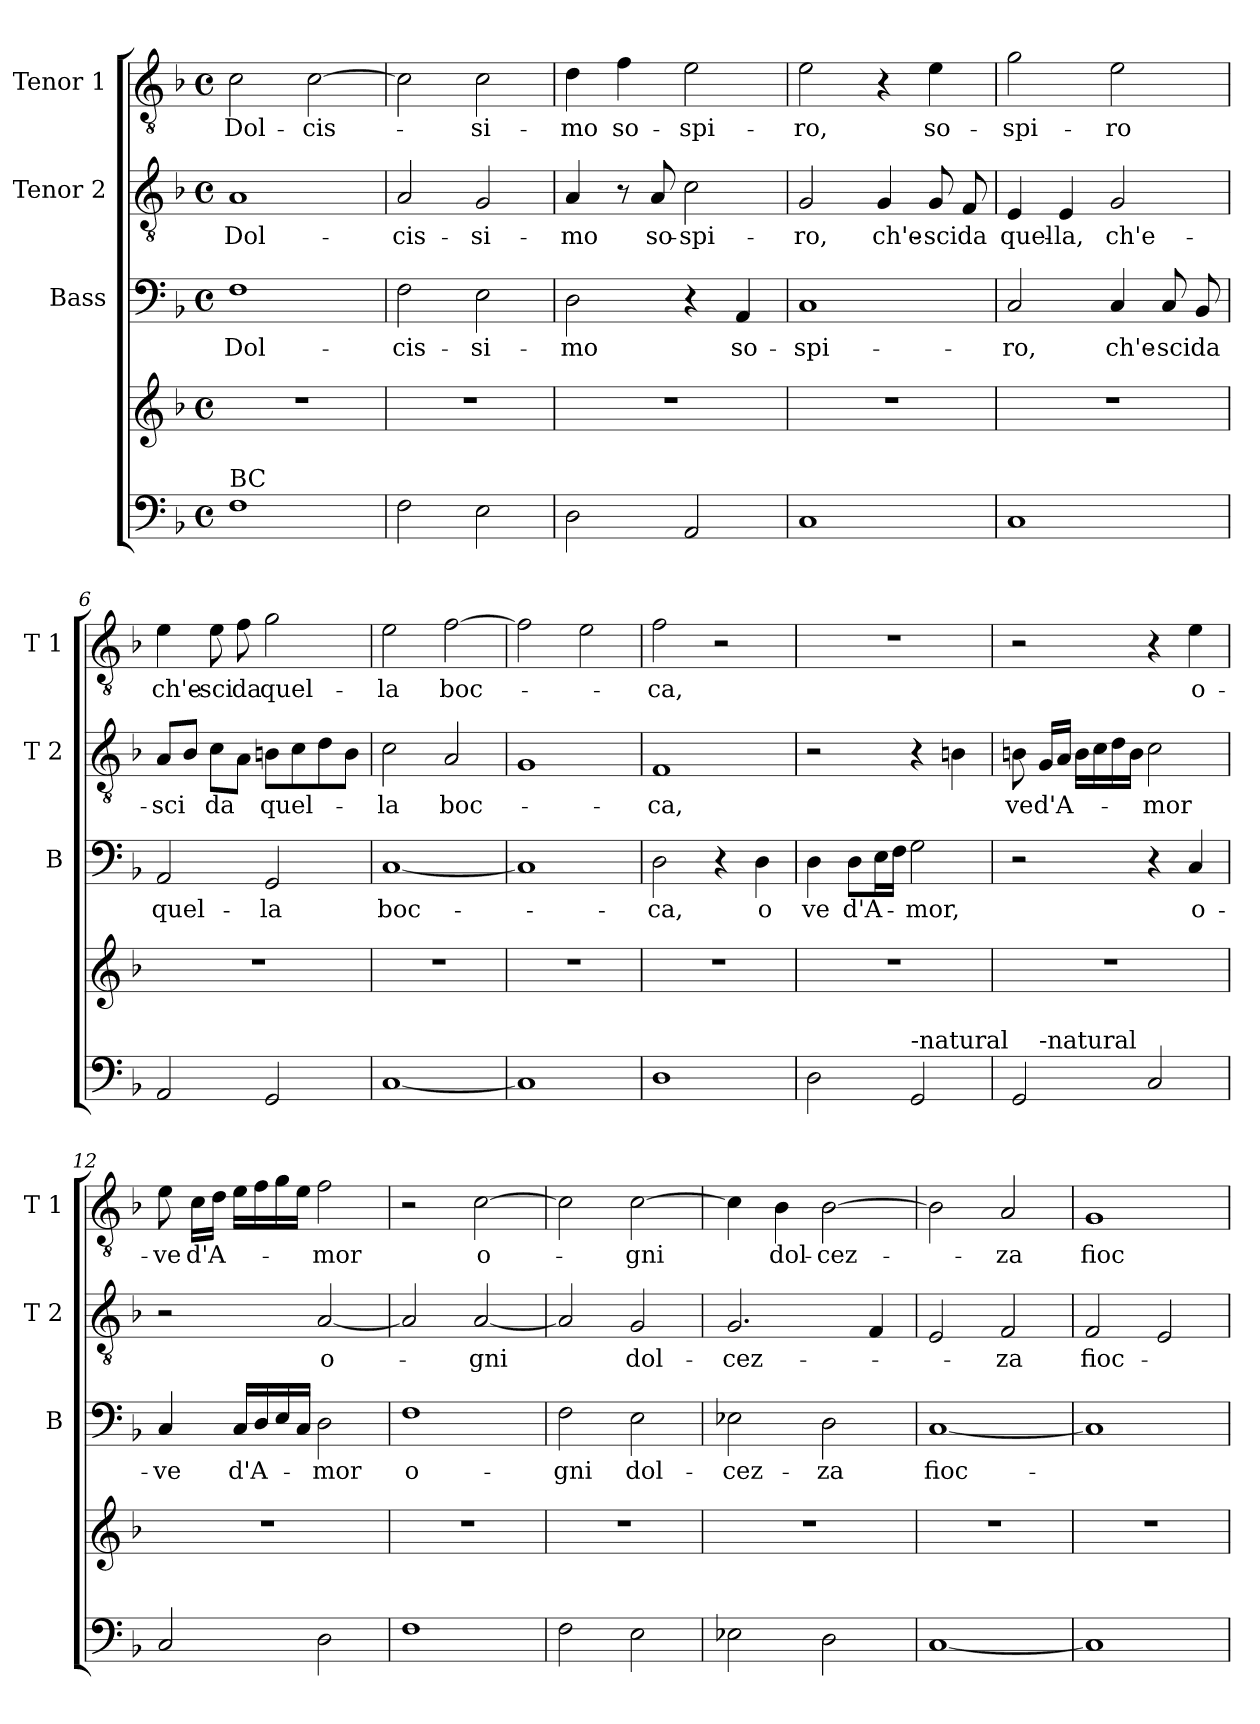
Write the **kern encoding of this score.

**kern	**kern	**kern	**text	**kern	**text	**kern	**text
*part4	*part4	*part3	*part3	*part2	*part2	*part1	*part1
*staff5	*staff4	*staff3	*staff3	*staff2	*staff2	*staff1	*staff1
*	*	*I"Bass	*	*I"Tenor 2	*	*I"Tenor 1	*
*	*	*I'B	*	*I'T 2	*	*I'T 1	*
*clefF4	*clefG2	*clefF4	*	*clefGv2	*	*clefGv2	*
*k[b-]	*k[b-]	*k[b-]	*	*k[b-]	*	*k[b-]	*
*F:	*F:	*F:	*	*F:	*	*F:	*
*M4/4	*M4/4	*M4/4	*	*M4/4	*	*M4/4	*
*met(c)	*met(c)	*met(c)	*	*met(c)	*	*met(c)	*
=1	=1	=1	=1	=1	=1	=1	=1
!LO:TX:a:t=BC	!	!	!	!	!	!	!
!	!	!	!LO:LY:b	!	!LO:LY:b	!	!LO:LY:b
1F	1r	1F	Dol-	1A	Dol-	2c\	Dol-
!	!	!	!	!	!	!	!LO:LY:b
.	.	.	.	.	.	[2c\	-cis-
=2	=2	=2	=2	=2	=2	=2	=2
!	!	!	!LO:LY:b	!	!LO:LY:b	!	!
2F\	1r	2F\	-cis-	2A/	-cis-	2c\]	.
!	!	!	!LO:LY:b	!	!LO:LY:b	!	!LO:LY:b
2E\	.	2E\	-si-	2G/	-si-	2c\	-si-
=3	=3	=3	=3	=3	=3	=3	=3
!	!	!	!LO:LY:b	!	!LO:LY:b	!	!LO:LY:b
2D\	1r	2D\	-mo	4A/	-mo	4d\	-mo
!	!	!	!	!	!	!	!LO:LY:b
.	.	.	.	8r	.	4f\	so-
!	!	!	!	!	!LO:LY:b	!	!
.	.	.	.	8A/	so-	.	.
!	!	!	!	!	!LO:LY:b	!	!LO:LY:b
2AA/	.	4r	.	2c\	-spi-	2e\	-spi-
!	!	!	!LO:LY:b	!	!	!	!
.	.	4AA/	so-	.	.	.	.
=4	=4	=4	=4	=4	=4	=4	=4
!	!	!	!LO:LY:b	!	!LO:LY:b	!	!LO:LY:b
1C	1r	1C	-spi-	2G/	-ro,	2e\	-ro,
!	!	!	!	!	!LO:LY:b	!	!
.	.	.	.	4G/	ch'e-	4r	.
!	!	!	!	!	!LO:LY:b	!	!LO:LY:b
.	.	.	.	8G/	-sci	4e\	so-
!	!	!	!	!	!LO:LY:b	!	!
.	.	.	.	8F/	da	.	.
=5	=5	=5	=5	=5	=5	=5	=5
!	!	!	!LO:LY:b	!	!LO:LY:b	!	!LO:LY:b
1C	1r	2C/	-ro,	4E/	quel-	2g\	-spi-
!	!	!	!	!	!LO:LY:b	!	!
.	.	.	.	4E/	-la,	.	.
!	!	!	!LO:LY:b	!	!LO:LY:b	!	!LO:LY:b
.	.	4C/	ch'e-	2G/	ch'e-	2e\	-ro
!	!	!	!LO:LY:b	!	!	!	!
.	.	8C/	-sci	.	.	.	.
!	!	!	!LO:LY:b	!	!	!	!
.	.	8BB-/	da	.	.	.	.
!!LO:LB:g=z
=6	=6	=6	=6	=6	=6	=6	=6
!	!	!	!LO:LY:b	!	!LO:LY:b	!	!LO:LY:b
2AA/	1r	2AA/	quel-	8A/L	-sci	4e\	ch'e-
.	.	.	.	8B-/J	.	.	.
!	!	!	!	!	!LO:LY:b	!	!LO:LY:b
.	.	.	.	8c\L	da	8e\	-sci
!	!	!	!	!	!	!	!LO:LY:b
.	.	.	.	8A\J	.	8f\	da
!	!	!	!LO:LY:b	!	!LO:LY:b	!	!LO:LY:b
2GG/	.	2GG/	-la	8Bn\L	quel-	2g\	quel-
.	.	.	.	8c\	.	.	.
.	.	.	.	8d\	.	.	.
.	.	.	.	8B\J	.	.	.
=7	=7	=7	=7	=7	=7	=7	=7
!	!	!	!LO:LY:b	!	!LO:LY:b	!	!LO:LY:b
[1C	1r	[1C	boc-	2c\	-la	2e\	-la
!	!	!	!	!	!LO:LY:b	!	!LO:LY:b
.	.	.	.	2A/	boc-	[2f\	boc-
=8	=8	=8	=8	=8	=8	=8	=8
1C]	1r	1C]	.	1G	.	2f\]	.
.	.	.	.	.	.	2e\	.
=9	=9	=9	=9	=9	=9	=9	=9
!	!	!	!LO:LY:b	!	!LO:LY:b	!	!LO:LY:b
1D	1r	2D\	-ca,	1F	-ca,	2f\	-ca,
.	.	4r	.	.	.	2r	.
!	!	!	!LO:LY:b	!	!	!	!
.	.	4D\	o	.	.	.	.
=10	=10	=10	=10	=10	=10	=10	=10
!	!	!	!LO:LY:b	!	!	!	!
2D\	1r	4D\	ve	2r	.	1r	.
!	!	!	!LO:LY:b	!	!	!	!
.	.	8D\L	d'A-	.	.	.	.
.	.	16E\L	.	.	.	.	.
.	.	16F\JJ	.	.	.	.	.
!LO:TX:a:t=-natural	!	!	!	!	!	!	!
!	!	!	!LO:LY:b	!	!	!	!
2GG/	.	2G\	-mor,	4r	.	.	.
.	.	.	.	4Bn\	.	.	.
!!LO:PB:g=z
=11	=11	=11	=11	=11	=11	=11	=11
!	!	!	!	!	!LO:LY:b	!	!
*^	*	*	*	*	*	*	*
2GG/	8ryy	1r	2r	.	8Bn\	ve	2r	.
!	!LO:TX:a:t=-natural	!	!	!	!	!	!	!
!	!	!	!	!	!	!LO:LY:b	!	!
.	2..ryy	.	.	.	16G/LL	d'A-	.	.
.	.	.	.	.	16A/JJ	.	.	.
.	.	.	.	.	16B\LL	.	.	.
.	.	.	.	.	16c\	.	.	.
.	.	.	.	.	16d\	.	.	.
.	.	.	.	.	16B\JJ	.	.	.
!	!	!	!	!	!	!LO:LY:b	!	!
2C/	.	.	4r	.	2c\	-mor	4r	.
!	!	!	!	!LO:LY:b	!	!	!	!LO:LY:b
.	.	.	4C/	o-	.	.	4e\	o-
=12	=12	=12	=12	=12	=12	=12	=12	=12
!	!	!	!	!LO:LY:b	!	!	!	!LO:LY:b
*v	*v	*	*	*	*	*	*	*
2C/	1r	4C/	-ve	2r	.	8e\	-ve
!	!	!	!	!	!	!	!LO:LY:b
.	.	.	.	.	.	16c\LL	d'A-
.	.	.	.	.	.	16d\JJ	.
!	!	!	!LO:LY:b	!	!	!	!
.	.	16C/LL	d'A-	.	.	16e\LL	.
.	.	16D/	.	.	.	16f\	.
.	.	16E/	.	.	.	16g\	.
.	.	16C/JJ	.	.	.	16e\JJ	.
!	!	!	!LO:LY:b	!	!LO:LY:b	!	!LO:LY:b
2D\	.	2D\	-mor	[2A/	o-	2f\	-mor
=13	=13	=13	=13	=13	=13	=13	=13
!	!	!	!LO:LY:b	!	!	!	!
1F	1r	1F	o-	2A/]	.	2r	.
!	!	!	!	!	!LO:LY:b	!	!LO:LY:b
.	.	.	.	[2A/	-gni	[2c\	o-
=14	=14	=14	=14	=14	=14	=14	=14
!	!	!	!LO:LY:b	!	!	!	!
2F\	1r	2F\	-gni	2A/]	.	2c\]	.
!	!	!	!LO:LY:b	!	!LO:LY:b	!	!LO:LY:b
2E\	.	2E\	dol-	2G/	dol-	[2c\	-gni
=15	=15	=15	=15	=15	=15	=15	=15
!	!	!	!LO:LY:b	!	!LO:LY:b	!	!
2E-X\	1r	2E-X\	-cez-	2.G/	-cez-	4c\]	.
!	!	!	!	!	!	!	!LO:LY:b
.	.	.	.	.	.	4B-\	dol-
!	!	!	!LO:LY:b	!	!	!	!LO:LY:b
2D\	.	2D\	-za	.	.	[2B-\	-cez-
.	.	.	.	4F/	.	.	.
!!LO:LB:g=z
=16	=16	=16	=16	=16	=16	=16	=16
!	!	!	!LO:LY:b	!	!	!	!
[1C	1r	[1C	fioc-	2E/	.	2B-\]	.
!	!	!	!	!	!LO:LY:b	!	!LO:LY:b
.	.	.	.	2F/	-za	2A/	-za
=17	=17	=17	=17	=17	=17	=17	=17
!	!	!	!	!	!LO:LY:b	!	!LO:LY:b
1C]	1r	1C]	.	2F/	fioc-	1G	fioc-
.	.	.	.	2E/	.	.	.
=	=	=	=	=	=	=	=
*-	*-	*-	*-	*-	*-	*-	*-
